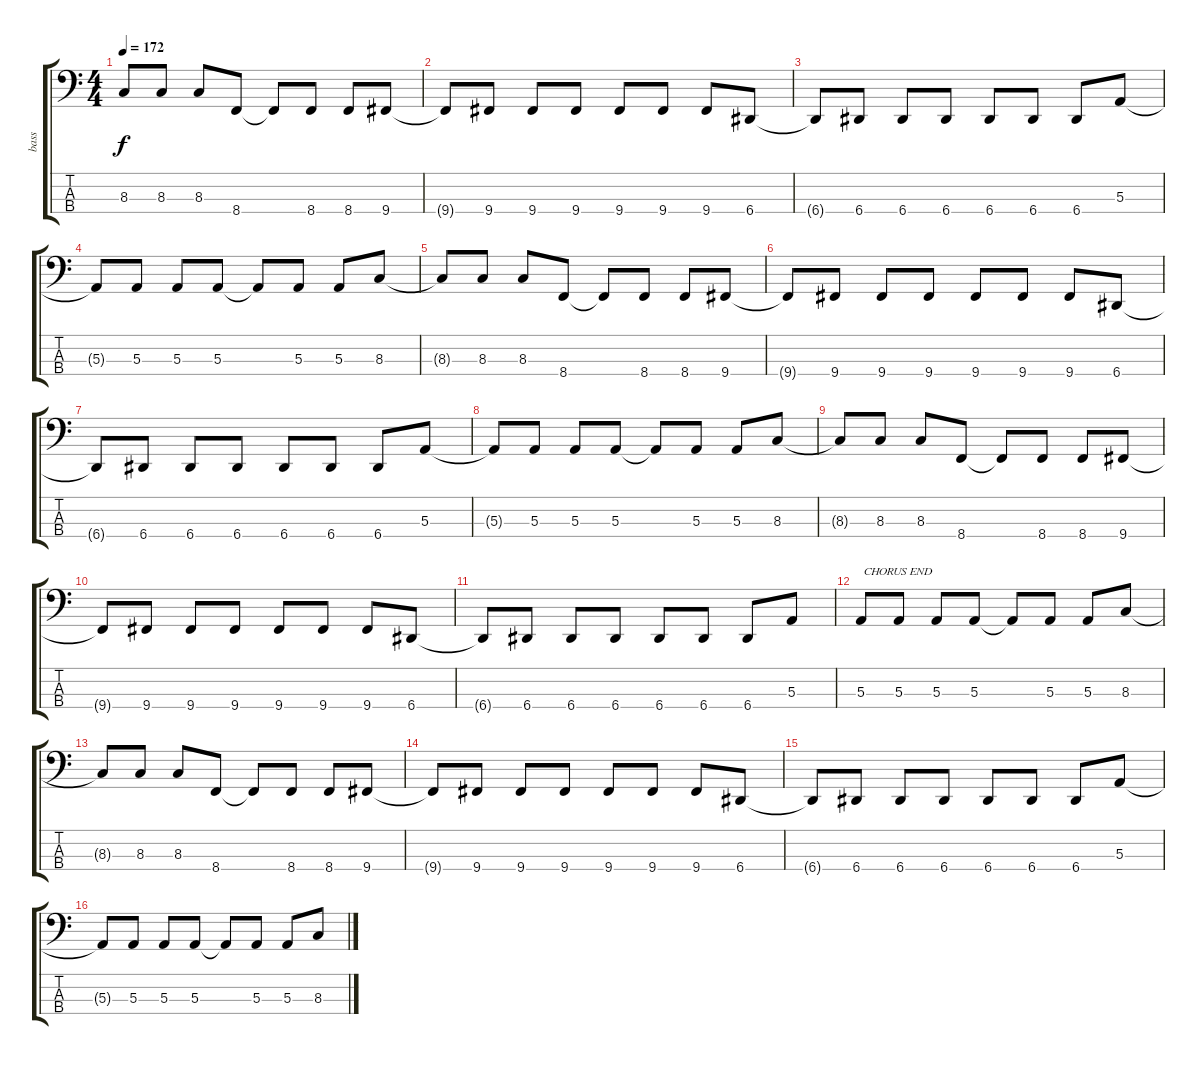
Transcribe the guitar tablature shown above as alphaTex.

\track ("bass" "bass") {instrument slapbass2}
\staff {score tabs}
\tuning (D2 A1 E1 A0) {hide}
\ts (4 4)
\tempo 172
\clef f4
\ks c
8.3{t}.8{dy f} 8.3.8 8.3.8 8.4.8 8.4{t}.8 8.4.8 8.4.8 9.4.8 |
9.4{t}.8 9.4.8 9.4.8 9.4.8 9.4.8 9.4.8 9.4.8 6.4.8 |
6.4{t}.8 6.4.8 6.4.8 6.4.8 6.4.8 6.4.8 6.4.8 5.3.8 |
5.3{t}.8 5.3.8 5.3.8 5.3.8 5.3{t}.8 5.3.8 5.3.8 8.3.8 |
8.3{t}.8 8.3.8 8.3.8 8.4.8 8.4{t}.8 8.4.8 8.4.8 9.4.8 |
9.4{t}.8 9.4.8 9.4.8 9.4.8 9.4.8 9.4.8 9.4.8 6.4.8 |
6.4{t}.8 6.4.8 6.4.8 6.4.8 6.4.8 6.4.8 6.4.8 5.3.8 |
5.3{t}.8 5.3.8 5.3.8 5.3.8 5.3{t}.8 5.3.8 5.3.8 8.3.8 |
8.3{t}.8 8.3.8 8.3.8 8.4.8 8.4{t}.8 8.4.8 8.4.8 9.4.8 |
9.4{t}.8 9.4.8 9.4.8 9.4.8 9.4.8 9.4.8 9.4.8 6.4.8 |
6.4{t}.8 6.4.8 6.4.8 6.4.8 6.4.8 6.4.8 6.4.8 5.3.8 |
5.3.8{txt " CHORUS END"} 5.3.8 5.3.8 5.3.8 5.3{t}.8 5.3.8 5.3.8 8.3.8 |
8.3{t}.8 8.3.8 8.3.8 8.4.8 8.4{t}.8 8.4.8 8.4.8 9.4.8 |
9.4{t}.8 9.4.8 9.4.8 9.4.8 9.4.8 9.4.8 9.4.8 6.4.8 |
6.4{t}.8 6.4.8 6.4.8 6.4.8 6.4.8 6.4.8 6.4.8 5.3.8 |
5.3{t}.8 5.3.8 5.3.8 5.3.8 5.3{t}.8 5.3.8 5.3.8 8.3.8
